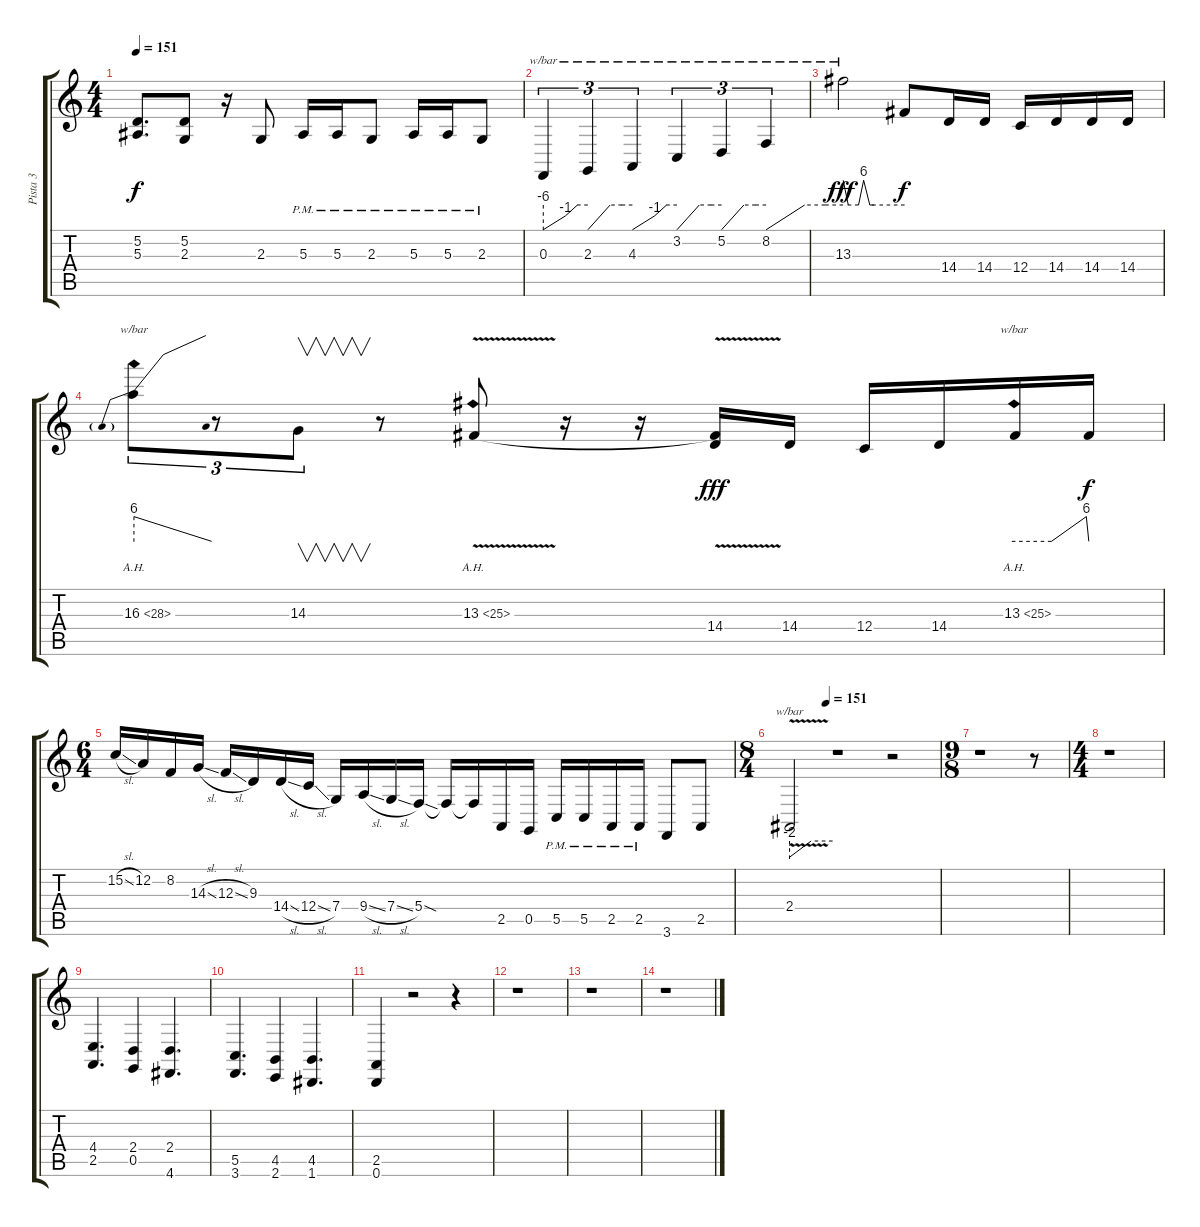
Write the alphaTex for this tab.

\track ("Pista 3" "Pista 3") {instrument electricgrandpiano}
\staff {score tabs}
\tuning (D4 A3 F3 C3 G2 D2) {hide}
\ts (4 4)
\tempo 151
\clef g2
\ks c
(5.2 5.3).8{d dy f} (5.2 2.3).8 r.16 2.3.8 5.3{pm}.16 5.3{pm}.16 2.3{pm}.8 5.3{pm}.16 5.3{pm}.16 2.3{pm}.8 |
0.3.4{tu (3 2) tbe (custom default 0 -24 30 -4 46 0 60 0)} 2.3.4{tu (3 2) tbe (custom default 0 -24 30 0 46 0 60 0)} 4.3.4{tu (3 2) tbe (custom default 0 -24 30 -4 46 0 60 0)} 3.2.4{tu (3 2) tbe (custom default 0 -24 30 0 46 0 60 0)} 5.2.4{tu (3 2) tbe (custom default 0 -24 30 0 46 0 60 0)} 8.2.4{tu (3 2) tbe (custom default 0 -24 30 0 46 0 60 0)} |
13.3.2{tbe (custom default 0 24 5 0 15 0 20 24 26 0 30 0 60 0) dy fff volume 16 instrument distortionguitar} 13.3{t}.8{dy f} 14.4.16 14.4.16 12.4.16 14.4.16 14.4.16 14.4.16 |
16.3{ah 12}.8{tu (3 2) tbe (predivedive default 0 24 60 0)} r.8{tu (3 2)} 14.3.8{v tu (3 2)} r.8 13.3{ah 12 v}.8 r.16 r.16 (13.3{t} 14.4{v}).16{dy fff} 14.4.16 12.4.16 14.4.16 13.3{ah 12}.16{tbe (custom default 0 0 30 0 58 24 60 0)} 13.3{t}.16{dy f} |
\ts (6 4)
15.2{sl}.16 12.2.16 8.2.16 14.3{sl}.16 12.3{sl}.16 9.3.16 14.4{sl}.16 12.4{sl}.16 7.4.16 9.4{sl}.16 7.4{sl}.16 5.4{sod}.16 5.4{t}.16 5.4{t}.16 2.5.16 0.5.16 5.5{pm}.16 5.5{pm}.16 2.5{pm}.16 2.5{pm}.16 3.6.8 2.5.8 |
\ts (8 4)
\tempo (151 0.25)
2.4{v}.2{tbe (custom default 0 -8 30 0 60 0)} r.1 r.2 |
\ts (9 8)
r.1 r.8 |
\ts (4 4)
r.1 |
(4.4 2.5).4{d balance 0} (2.4 0.5).4 (2.4 4.6).4{d} |
(5.5 3.6).4{d} (4.5 2.6).4 (4.5 1.6).4{d} |
(2.5 0.6).4 r.2 r.4 |
r.1 |
r.1 |
r.1
